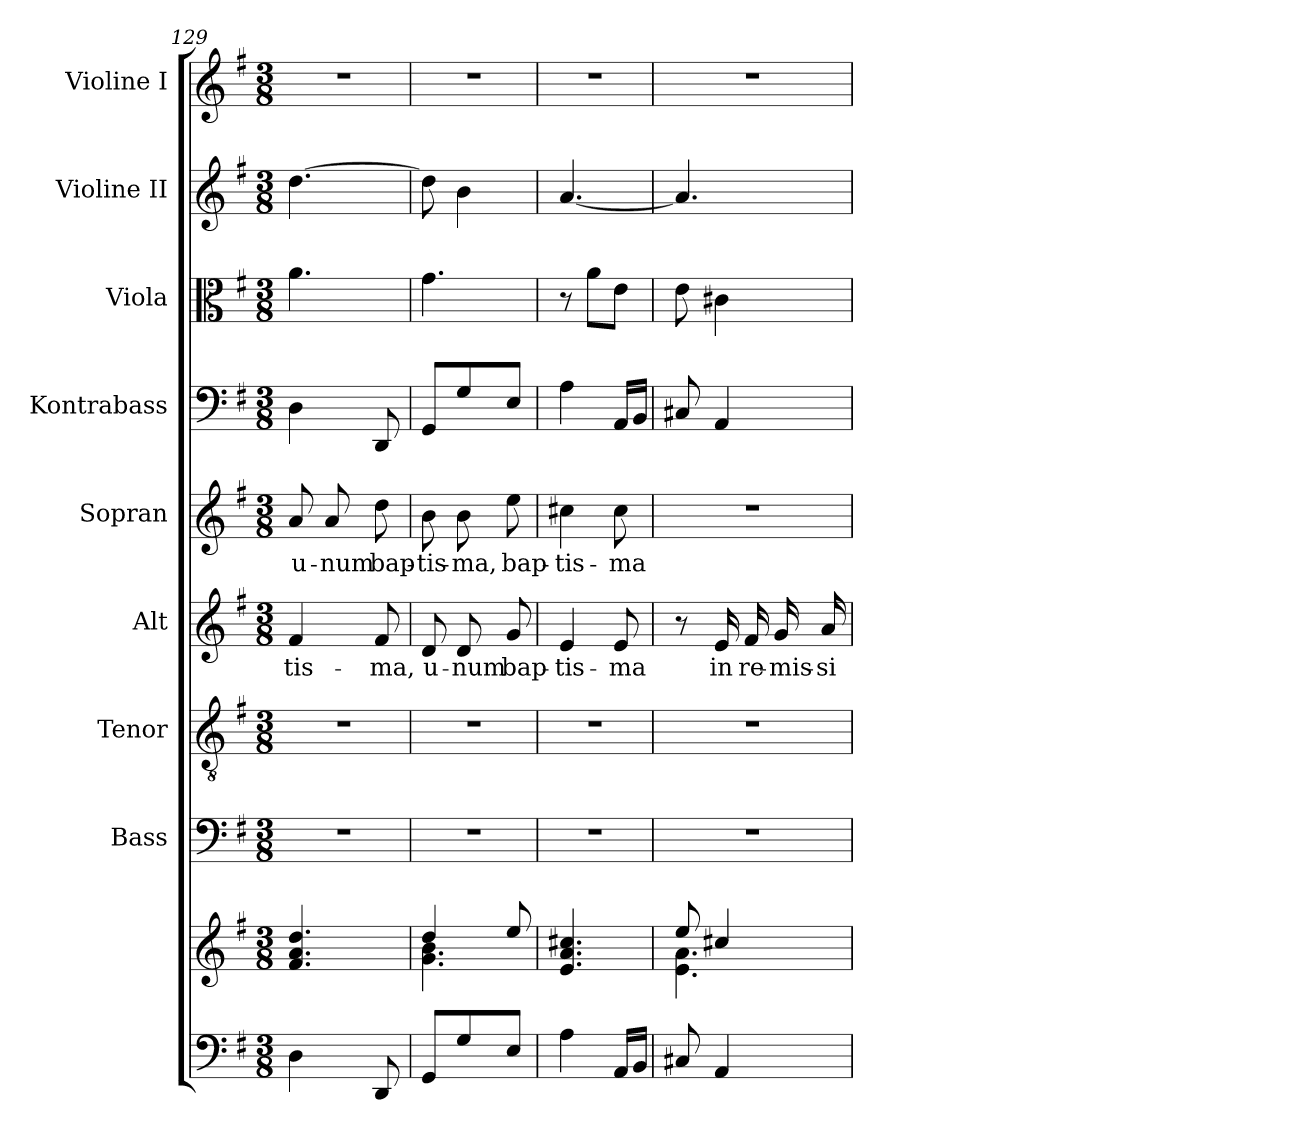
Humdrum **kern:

**kern	**kern	**kern	**kern	**kern	**text	**kern	**text	**kern	**kern	**kern	**kern
*part9	*part9	*part8	*part7	*part6	*part6	*part5	*part5	*part4	*part3	*part2	*part1
*staff10	*staff9	*staff8	*staff7	*staff6	*staff6	*staff5	*staff5	*staff4	*staff3	*staff2	*staff1
*	*	*I"Bass	*I"Tenor	*I"Alt	*	*I"Sopran	*	*I"Kontrabass	*I"Viola	*I"Violine II	*I"Violine I
*	*	*I'B.	*I'T.	*I'A.	*	*I'S.	*	*I'Kb.	*I'Vla.	*I'Vl. II	*I'Vl. I
*clefF4	*clefG2	*clefF4	*clefGv2	*clefG2	*	*clefG2	*	*clefF4	*clefC3	*clefG2	*clefG2
*	*	*	*	*	*	*	*	*ITrd7c12	*	*	*
*k[f#]	*k[f#]	*k[f#]	*k[f#]	*k[f#]	*	*k[f#]	*	*k[f#]	*k[f#]	*k[f#]	*k[f#]
*G:	*G:	*G:	*G:	*G:	*	*G:	*	*G:	*G:	*G:	*G:
*M3/8	*M3/8	*M3/8	*M3/8	*M3/8	*	*M3/8	*	*M3/8	*M3/8	*M3/8	*M3/8
=129	=129	=129	=129	=129	=129	=129	=129	=129	=129	=129	=129
!	!	!	!	!	!LO:LY:b	!	!LO:LY:b	!	!	!	!
4D\	4.f#/ 4.a/ 4.dd/	4.r	4.r	4f#/	-tis-	8a/	u-	4DD\	4.a\	[4.dd\	4.r
!	!	!	!	!	!	!	!LO:LY:b	!	!	!	!
.	.	.	.	.	.	8a/	-num	.	.	.	.
!	!	!	!	!	!LO:LY:b	!	!LO:LY:b	!	!	!	!
8DD/	.	.	.	8f#/	-ma,	8dd\	bap-	8DDD/	.	.	.
=130	=130	=130	=130	=130	=130	=130	=130	=130	=130	=130	=130
*	*^	*	*	*	*	*	*	*	*	*	*
!	!	!	!	!	!	!LO:LY:b	!	!LO:LY:b	!	!	!	!
8GG/L	4dd/	4.g\ 4.b\	4.r	4.r	8d/	u-	8b\	-tis-	8GGG/L	4.g\	8dd\]	4.r
!	!	!	!	!	!	!LO:LY:b	!	!LO:LY:b	!	!	!	!
8G/	.	.	.	.	8d/	-num	8b\	-ma,	8GG/	.	4b\	.
!	!	!	!	!	!	!LO:LY:b	!	!LO:LY:b	!	!	!	!
8E/J	8ee/	.	.	.	8g/	bap-	8ee\	bap-	8EE/J	.	.	.
*	*v	*v	*	*	*	*	*	*	*	*	*	*
=131	=131	=131	=131	=131	=131	=131	=131	=131	=131	=131	=131
!	!	!	!	!	!LO:LY:b	!	!LO:LY:b	!	!	!	!
4A\	4.e/ 4.a/ 4.cc#X/	4.r	4.r	4e/	-tis-	4cc#X\	-tis-	4AA\	8r	[4.a/	4.r
.	.	.	.	.	.	.	.	.	8a\L	.	.
!	!	!	!	!	!LO:LY:b	!	!LO:LY:b	!	!	!	!
16AA/LL	.	.	.	8e/	-ma	8cc#\	-ma	16AAA/LL	8e\J	.	.
16BB/JJ	.	.	.	.	.	.	.	16BBB/JJ	.	.	.
!!LO:PB:g=z
=132	=132	=132	=132	=132	=132	=132	=132	=132	=132	=132	=132
*	*^	*	*	*	*	*	*	*	*	*	*
8C#X/	8ee/	4.e\ 4.a\	4.r	4.r	8r	.	4.r	.	8CC#X/	8e\	4.a/]	4.r
!	!	!	!	!	!	!LO:LY:b	!	!	!	!	!	!
4AA/	4cc#X/	.	.	.	16e/	in	.	.	4AAA/	4c#X\	.	.
!	!	!	!	!	!	!LO:LY:b	!	!	!	!	!	!
.	.	.	.	.	16f#/	re-	.	.	.	.	.	.
!	!	!	!	!	!	!LO:LY:b	!	!	!	!	!	!
.	.	.	.	.	16g/	-mis-	.	.	.	.	.	.
!	!	!	!	!	!	!LO:LY:b	!	!	!	!	!	!
.	.	.	.	.	16a/	-si-	.	.	.	.	.	.
*	*v	*v	*	*	*	*	*	*	*	*	*	*
=	=	=	=	=	=	=	=	=	=	=	=
*-	*-	*-	*-	*-	*-	*-	*-	*-	*-	*-	*-
